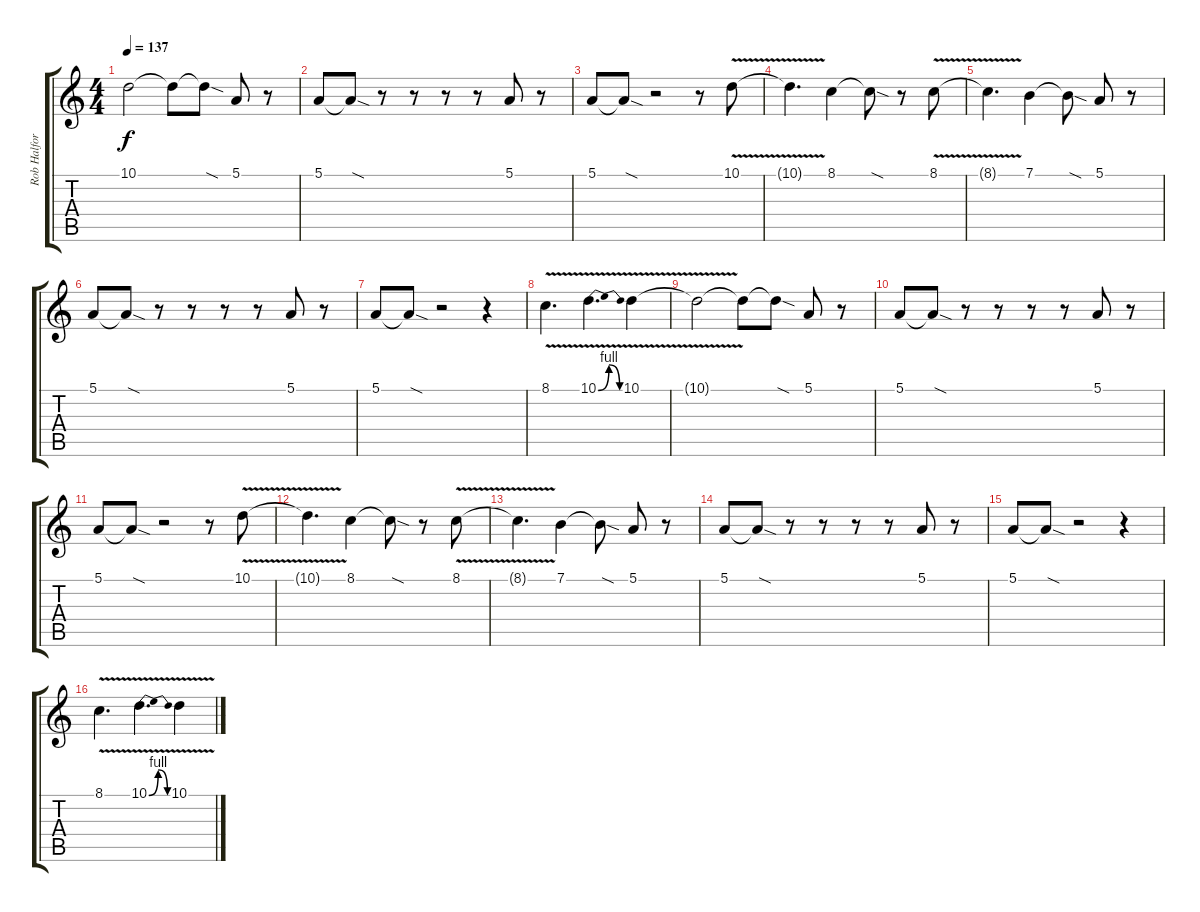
\track ("Rob Halford" "Rob Halfor") {instrument violin}
\staff {score tabs}
\tuning (E4 B3 G3 D3 A2 E2) {hide}
\ts (4 4)
\tempo 137
\clef g2
\ks c
10.1{t}.2{dy f} 10.1{t}.8 10.1{sod t}.8 5.1.8 r.8 |
5.1.8 5.1{sod t}.8 r.8 r.8 r.8 r.8 5.1.8 r.8 |
5.1.8 5.1{sod t}.8 r.2 r.8 10.1{v}.8 |
10.1{t}.4{d} 8.1.4 8.1{sod t}.8 r.8 8.1{v}.8 |
8.1{t}.4{d} 7.1.4 7.1{sod t}.8 5.1.8 r.8 |
5.1.8 5.1{sod t}.8 r.8 r.8 r.8 r.8 5.1.8 r.8 |
5.1.8 5.1{sod t}.8 r.2 r.4 |
8.1{v}.4{d} 10.1{be (bendrelease 0 0 11 4 49 4 60 0) v}.4{d} 10.1{v}.4 |
10.1{t}.2 10.1{t}.8 10.1{sod t}.8 5.1.8 r.8 |
5.1.8 5.1{sod t}.8 r.8 r.8 r.8 r.8 5.1.8 r.8 |
5.1.8 5.1{sod t}.8 r.2 r.8 10.1{v}.8 |
10.1{t}.4{d} 8.1.4 8.1{sod t}.8 r.8 8.1{v}.8 |
8.1{t}.4{d} 7.1.4 7.1{sod t}.8 5.1.8 r.8 |
5.1.8 5.1{sod t}.8 r.8 r.8 r.8 r.8 5.1.8 r.8 |
5.1.8 5.1{sod t}.8 r.2 r.4 |
8.1{v}.4{d} 10.1{be (bendrelease 0 0 11 4 49 4 60 0) v}.4{d} 10.1{v}.4
